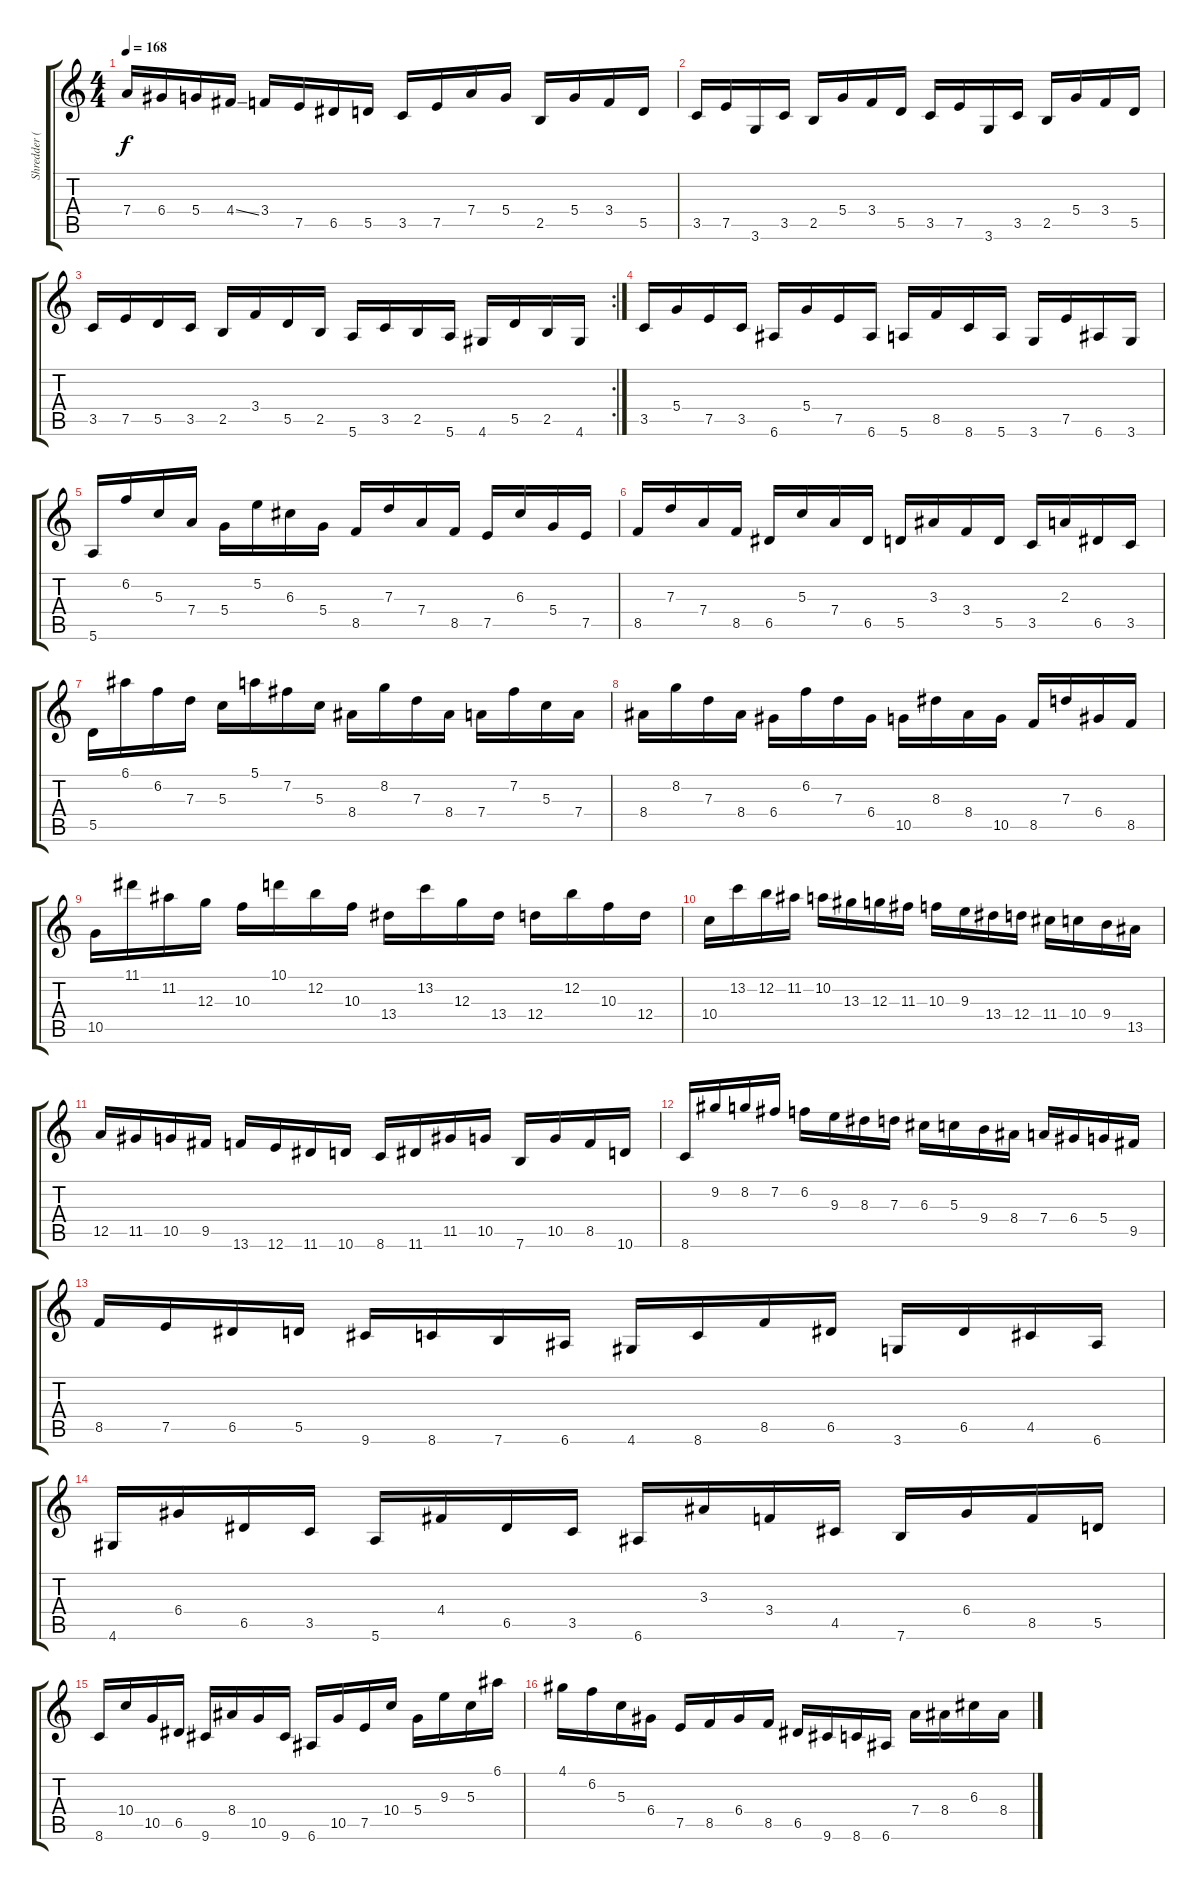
\track ("Shredder (Clean Guitar)" "Shredder (") {instrument electricguitarclean}
\staff {score tabs}
\tuning (E4 B3 G3 D3 A2 E2) {hide}
\ts (4 4)
\tempo 168
\clef g2
\ks c
7.4.16{dy f} 6.4.16 5.4.16 4.4{ss}.16 3.4.16 7.5.16 6.5.16 5.5.16 3.5.16 7.5.16 7.4.16 5.4.16 2.5.16 5.4.16 3.4.16 5.5.16 |
3.5.16 7.5.16 3.6.16 3.5.16 2.5.16 5.4.16 3.4.16 5.5.16 3.5.16 7.5.16 3.6.16 3.5.16 2.5.16 5.4.16 3.4.16 5.5.16 |
\rc 2
3.5.16 7.5.16 5.5.16 3.5.16 2.5.16 3.4.16 5.5.16 2.5.16 5.6.16 3.5.16 2.5.16 5.6.16 4.6.16 5.5.16 2.5.16 4.6.16 |
3.5.16 5.4.16 7.5.16 3.5.16 6.6.16 5.4.16 7.5.16 6.6.16 5.6.16 8.5.16 8.6.16 5.6.16 3.6.16 7.5.16 6.6.16 3.6.16 |
5.6.16 6.2.16 5.3.16 7.4.16 5.4.16 5.2.16 6.3.16 5.4.16 8.5.16 7.3.16 7.4.16 8.5.16 7.5.16 6.3.16 5.4.16 7.5.16 |
8.5.16 7.3.16 7.4.16 8.5.16 6.5.16 5.3.16 7.4.16 6.5.16 5.5.16 3.3.16 3.4.16 5.5.16 3.5.16 2.3.16 6.5.16 3.5.16 |
5.5.16 6.1.16 6.2.16 7.3.16 5.3.16 5.1.16 7.2.16 5.3.16 8.4.16 8.2.16 7.3.16 8.4.16 7.4.16 7.2.16 5.3.16 7.4.16 |
8.4.16 8.2.16 7.3.16 8.4.16 6.4.16 6.2.16 7.3.16 6.4.16 10.5.16 8.3.16 8.4.16 10.5.16 8.5.16 7.3.16 6.4.16 8.5.16 |
10.5.16 11.1.16 11.2.16 12.3.16 10.3.16 10.1.16 12.2.16 10.3.16 13.4.16 13.2.16 12.3.16 13.4.16 12.4.16 12.2.16 10.3.16 12.4.16 |
10.4.16 13.2.16 12.2.16 11.2.16 10.2.16 13.3.16 12.3.16 11.3.16 10.3.16 9.3.16 13.4.16 12.4.16 11.4.16 10.4.16 9.4.16 13.5.16 |
12.5.16 11.5.16 10.5.16 9.5.16 13.6.16 12.6.16 11.6.16 10.6.16 8.6.16 11.6.16 11.5.16 10.5.16 7.6.16 10.5.16 8.5.16 10.6.16 |
8.6.16 9.2.16 8.2.16 7.2.16 6.2.16 9.3.16 8.3.16 7.3.16 6.3.16 5.3.16 9.4.16 8.4.16 7.4.16 6.4.16 5.4.16 9.5.16 |
8.5.16 7.5.16 6.5.16 5.5.16 9.6.16 8.6.16 7.6.16 6.6.16 4.6.16 8.6.16 8.5.16 6.5.16 3.6.16 6.5.16 4.5.16 6.6.16 |
4.6.16 6.4.16 6.5.16 3.5.16 5.6.16 4.4.16 6.5.16 3.5.16 6.6.16 3.3.16 3.4.16 4.5.16 7.6.16 6.4.16 8.5.16 5.5.16 |
8.6.16 10.4.16 10.5.16 6.5.16 9.6.16 8.4.16 10.5.16 9.6.16 6.6.16 10.5.16 7.5.16 10.4.16 5.4.16 9.3.16 5.3.16 6.1.16 |
4.1.16 6.2.16 5.3.16 6.4.16 7.5.16 8.5.16 6.4.16 8.5.16 6.5.16 9.6.16 8.6.16 6.6.16 7.4.16 8.4.16 6.3.16 8.4.16
